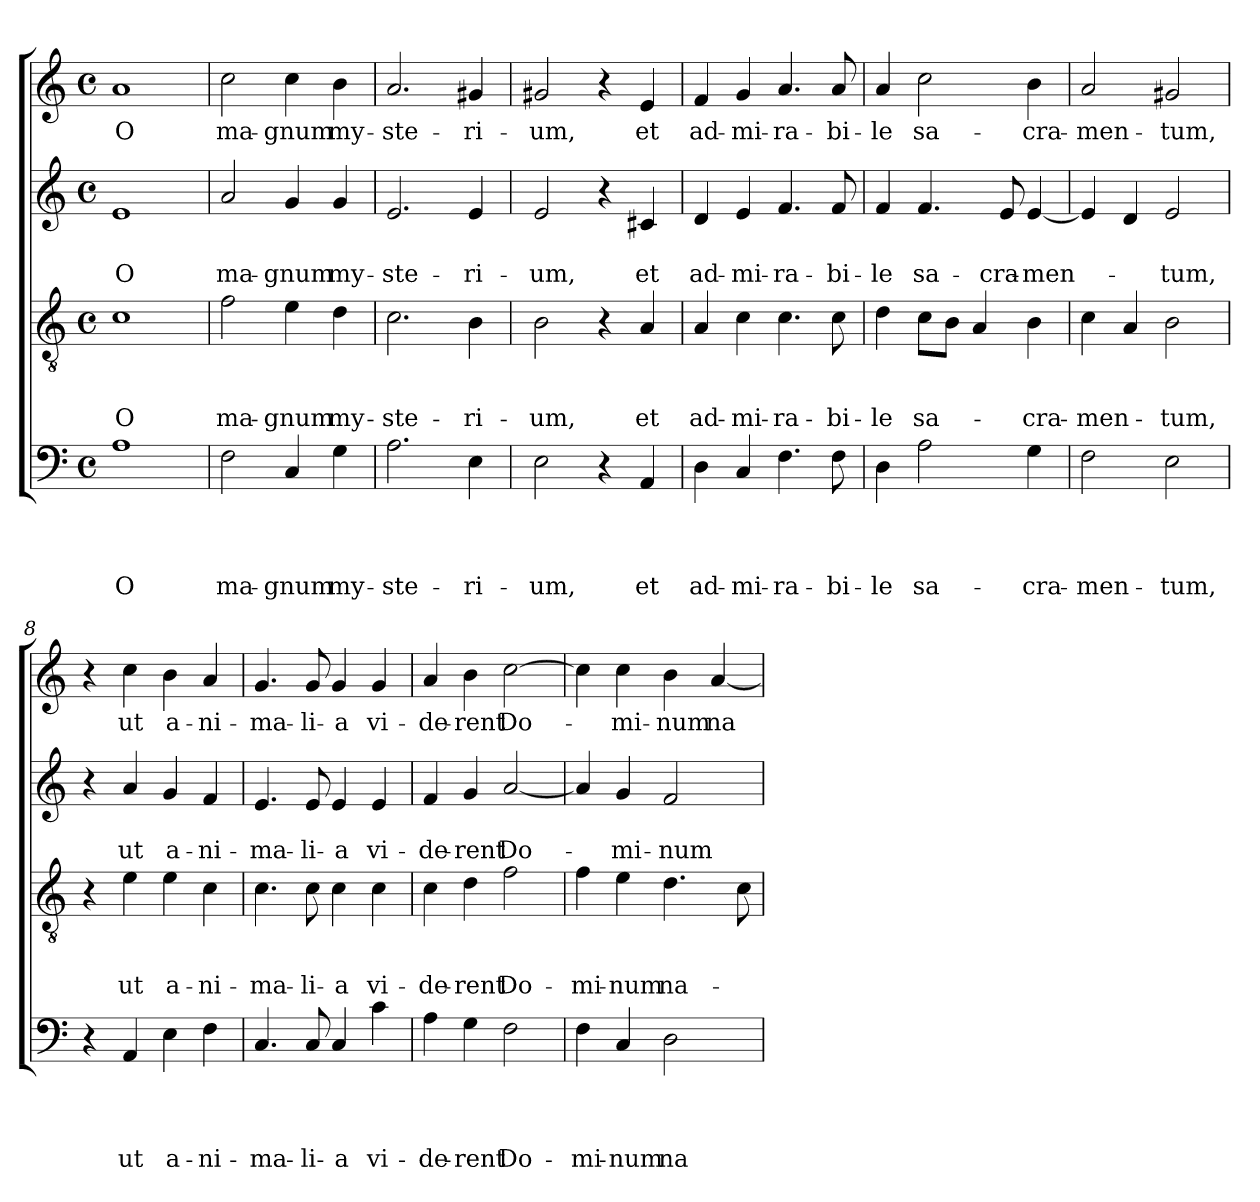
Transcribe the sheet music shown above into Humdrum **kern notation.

**kern	**text	**text	**text	**text	**kern	**text	**text	**text	**kern	**text	**text	**kern	**text
*part4	*part4	*part4	*part4	*part4	*part3	*part3	*part3	*part3	*part2	*part2	*part2	*part1	*part1
*staff4	*staff4	*staff4	*staff4	*staff4	*staff3	*staff3	*staff3	*staff3	*staff2	*staff2	*staff2	*staff1	*staff1
*clefF4	*	*	*	*	*clefGv2	*	*	*	*clefG2	*	*	*clefG2	*
*k[]	*	*	*	*	*k[]	*	*	*	*k[]	*	*	*k[]	*
*C:	*	*	*	*	*C:	*	*	*	*C:	*	*	*C:	*
*M4/4	*	*	*	*	*M4/4	*	*	*	*M4/4	*	*	*M4/4	*
*met(c)	*	*	*	*	*met(c)	*	*	*	*met(c)	*	*	*met(c)	*
=1	=1	=1	=1	=1	=1	=1	=1	=1	=1	=1	=1	=1	=1
1A	.	.	.	O	1c	.	.	O	1e	.	O	1a	O
=2	=2	=2	=2	=2	=2	=2	=2	=2	=2	=2	=2	=2	=2
2F\	.	.	.	ma-	2f\	.	.	ma-	2a/	.	ma-	2cc\	ma-
4C/	.	.	.	-gnum	4e\	.	.	-gnum	4g/	.	-gnum	4cc\	-gnum
4G\	.	.	.	my-	4d\	.	.	my-	4g/	.	my-	4b\	my-
=3	=3	=3	=3	=3	=3	=3	=3	=3	=3	=3	=3	=3	=3
2.A\	.	.	.	-ste-	2.c\	.	.	-ste-	2.e/	.	-ste-	2.a/	-ste-
4E\	.	.	.	-ri-	4B\	.	.	-ri-	4e/	.	-ri-	4g#X/	-ri-
=4	=4	=4	=4	=4	=4	=4	=4	=4	=4	=4	=4	=4	=4
2E\	.	.	.	-um,	2B\	.	.	-um,	2e/	.	-um,	2g#X/	-um,
4r	.	.	.	.	4r	.	.	.	4r	.	.	4r	.
4AA/	.	.	.	et	4A/	.	.	et	4c#X/	.	et	4e/	et
=5	=5	=5	=5	=5	=5	=5	=5	=5	=5	=5	=5	=5	=5
4D\	.	.	.	ad-	4A/	.	.	ad-	4d/	.	ad-	4f/	ad-
4C/	.	.	.	-mi-	4c\	.	.	-mi-	4e/	.	-mi-	4g/	-mi-
4.F\	.	.	.	-ra-	4.c\	.	.	-ra-	4.f/	.	-ra-	4.a/	-ra-
8F\	.	.	.	-bi-	8c\	.	.	-bi-	8f/	.	-bi-	8a/	-bi-
=6	=6	=6	=6	=6	=6	=6	=6	=6	=6	=6	=6	=6	=6
4D\	.	.	.	-le	4d\	.	.	-le	4f/	.	-le	4a/	-le
2A\	.	.	.	sa-	8c\L	.	.	sa-	4.f/	.	sa-	2cc\	sa-
.	.	.	.	.	8B\J	.	.	.	.	.	.	.	.
.	.	.	.	.	4A/	.	.	.	.	.	.	.	.
.	.	.	.	.	.	.	.	.	8e/	.	-cra-	.	.
4G\	.	.	.	-cra-	4B\	.	.	-cra-	[4e/	.	-men-	4b\	-cra-
=7	=7	=7	=7	=7	=7	=7	=7	=7	=7	=7	=7	=7	=7
2F\	.	.	.	-men-	4c\	.	.	-men-	4e/]	.	.	2a/	-men-
.	.	.	.	.	4A/	.	.	.	4d/	.	.	.	.
2E\	.	.	.	-tum,	2B\	.	.	-tum,	2e/	.	-tum,	2g#X/	-tum,
!!LO:LB:g=z
=8	=8	=8	=8	=8	=8	=8	=8	=8	=8	=8	=8	=8	=8
4r	.	.	.	.	4r	.	.	.	4r	.	.	4r	.
4AA/	.	.	.	ut	4e\	.	.	ut	4a/	.	ut	4cc\	ut
4E\	.	.	.	a-	4e\	.	.	a-	4g/	.	a-	4b\	a-
4F\	.	.	.	-ni-	4c\	.	.	-ni-	4f/	.	-ni-	4a/	-ni-
=9	=9	=9	=9	=9	=9	=9	=9	=9	=9	=9	=9	=9	=9
4.C/	.	.	.	-ma-	4.c\	.	.	-ma-	4.e/	.	-ma-	4.g/	-ma-
8C/	.	.	.	-li-	8c\	.	.	-li-	8e/	.	-li-	8g/	-li-
4C/	.	.	.	-a	4c\	.	.	-a	4e/	.	-a	4g/	-a
4c\	.	.	.	vi-	4c\	.	.	vi-	4e/	.	vi-	4g/	vi-
=10	=10	=10	=10	=10	=10	=10	=10	=10	=10	=10	=10	=10	=10
4A\	.	.	.	-de-	4c\	.	.	-de-	4f/	.	-de-	4a/	-de-
4G\	.	.	.	-rent	4d\	.	.	-rent	4g/	.	-rent	4b\	-rent
2F\	.	.	.	Do-	2f\	.	.	Do-	[2a/	.	Do-	[2cc\	Do-
=11	=11	=11	=11	=11	=11	=11	=11	=11	=11	=11	=11	=11	=11
4F\	.	.	.	-mi-	4f\	.	.	-mi-	4a/]	.	.	4cc\]	.
4C/	.	.	.	-num	4e\	.	.	-num	4g/	.	-mi-	4cc\	-mi-
2D\	.	.	.	na-	4.d\	.	.	na-	2f/	.	-num	4b\	-num
.	.	.	.	.	.	.	.	.	.	.	.	[4a/	na-
.	.	.	.	.	8c\	.	.	.	.	.	.	.	.
=	=	=	=	=	=	=	=	=	=	=	=	=	=
*-	*-	*-	*-	*-	*-	*-	*-	*-	*-	*-	*-	*-	*-
